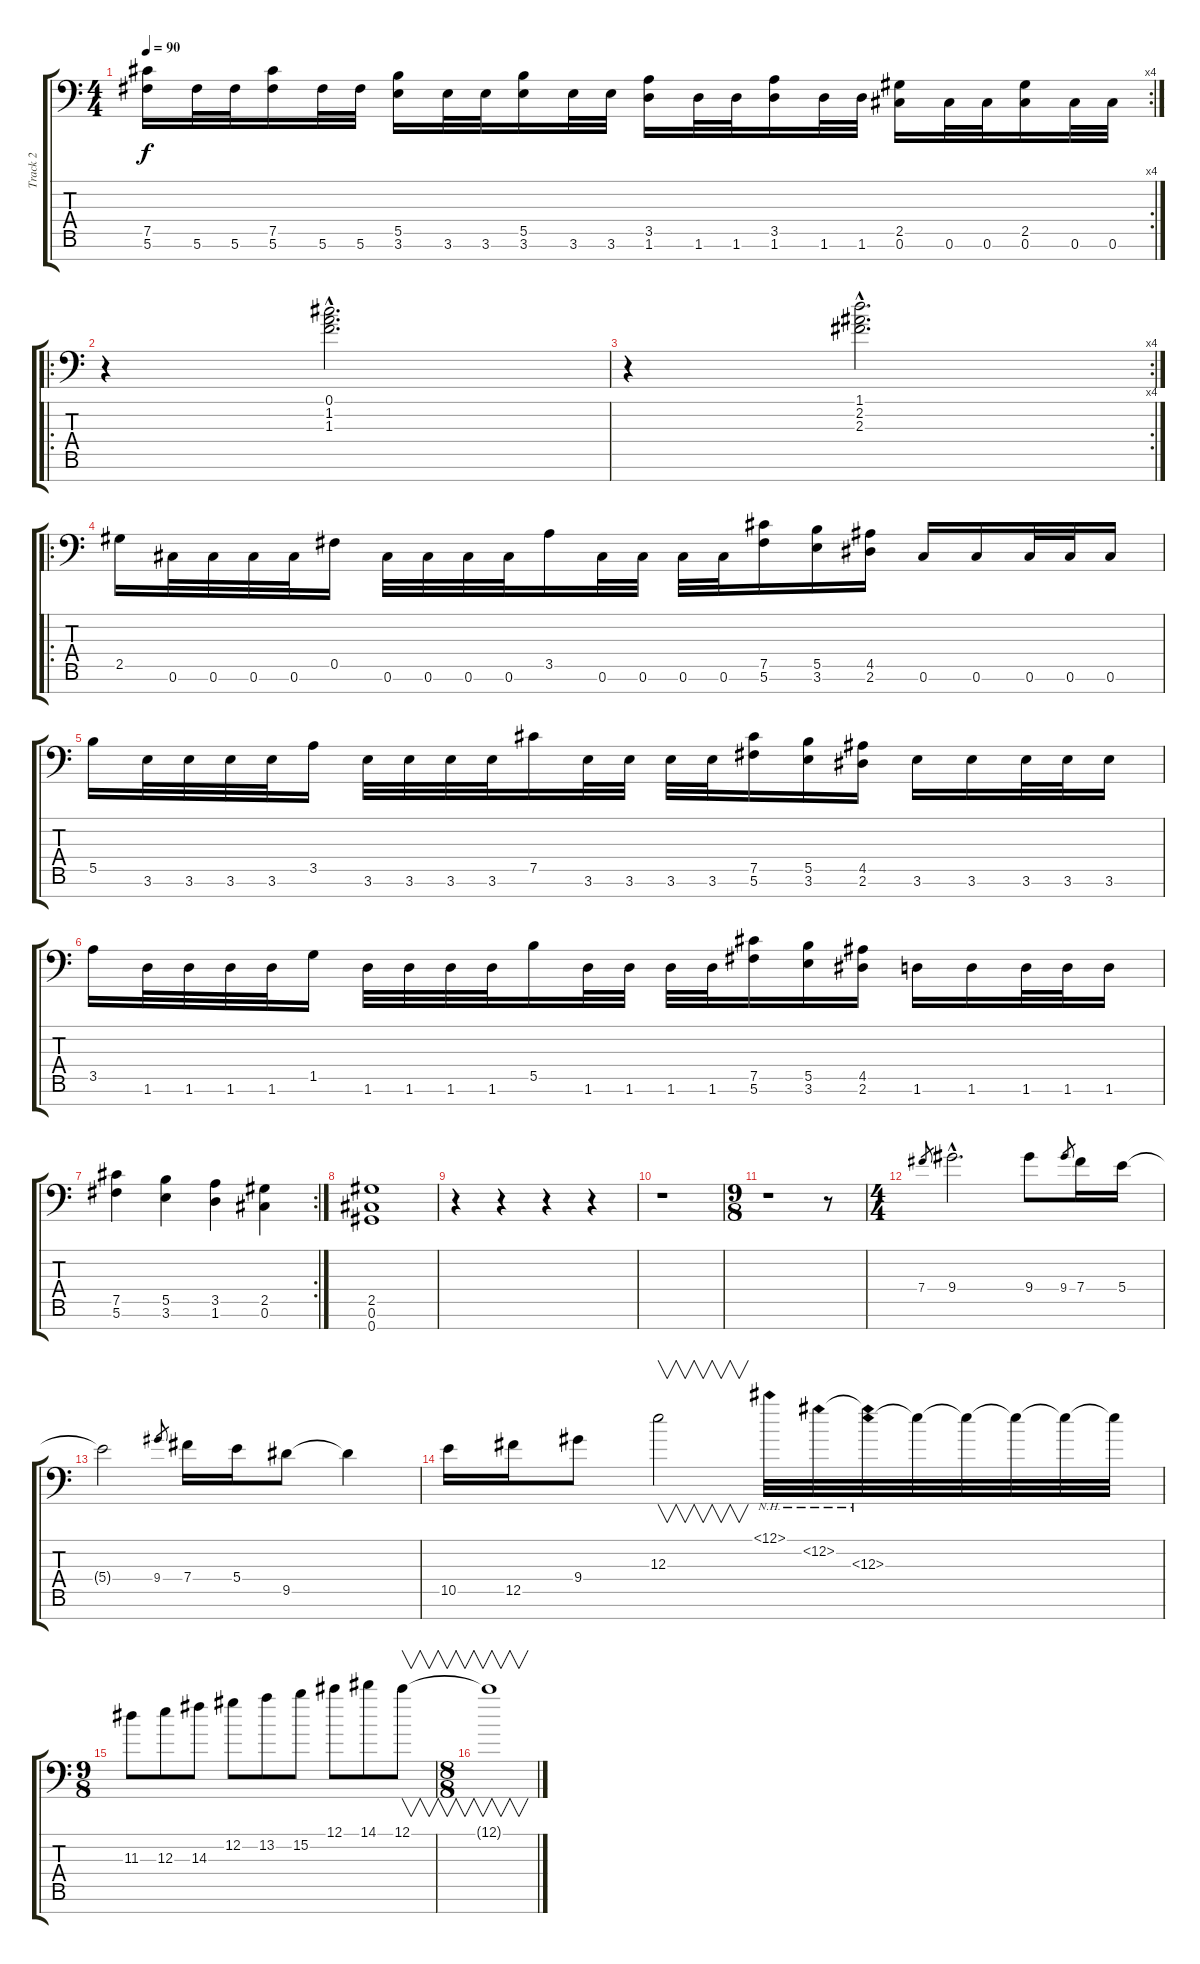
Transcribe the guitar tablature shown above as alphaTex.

\track ("Track 2" "Track 2") {instrument distortionguitar}
\staff {score tabs}
\tuning (Db4 Ab3 E3 B2 Gb2 Db2 Ab1) {hide}
\rc 4
\ts (4 4)
\tempo 90
\clef f4
\ks c
(7.5 5.6).16{dy f} 5.6.32 5.6.32 (7.5 5.6).16 5.6.32 5.6.32 (5.5 3.6).16 3.6.32 3.6.32 (5.5 3.6).16 3.6.32 3.6.32 (3.5 1.6).16 1.6.32 1.6.32 (3.5 1.6).16 1.6.32 1.6.32 (2.5 0.6).16 0.6.32 0.6.32 (2.5 0.6).16 0.6.32 0.6.32 |
\ro
r.4 (0.1{hac} 1.2{hac} 1.3{hac}).2{d} |
\rc 4
r.4 (1.1{hac} 2.2{hac} 2.3{hac}).2{d} |
\ro
2.5.16 0.6.32 0.6.32 0.6.32 0.6.32 0.5.16 0.6.32 0.6.32 0.6.32 0.6.32 3.5.16 0.6.32 0.6.32 0.6.32 0.6.32 (7.5 5.6).16 (5.5 3.6).16 (4.5 2.6).16 0.6.16 0.6.16 0.6.32 0.6.32 0.6.16 |
5.5.16 3.6.32 3.6.32 3.6.32 3.6.32 3.5.16 3.6.32 3.6.32 3.6.32 3.6.32 7.5.16 3.6.32 3.6.32 3.6.32 3.6.32 (7.5 5.6).16 (5.5 3.6).16 (4.5 2.6).16 3.6.16 3.6.16 3.6.32 3.6.32 3.6.16 |
3.5.16 1.6.32 1.6.32 1.6.32 1.6.32 1.5.16 1.6.32 1.6.32 1.6.32 1.6.32 5.5.16 1.6.32 1.6.32 1.6.32 1.6.32 (7.5 5.6).16 (5.5 3.6).16 (4.5 2.6).16 1.6.16 1.6.16 1.6.32 1.6.32 1.6.16 |
\rc 2
(7.5 5.6).4 (5.5 3.6).4 (3.5 1.6).4 (2.5 0.6).4 |
(2.5 0.6 0.7).1 |
r.4 r.4 r.4 r.4 |
r.1 |
\ts (9 8)
r.1 r.8 |
\ts (4 4)
7.4.8{gr} 9.4{hac}.2{d} 9.4.8 9.4.8{gr} 7.4.16 5.4.16 |
5.4{t}.2 9.4.8{gr} 7.4.16 5.4.16 9.5.8 9.5{t}.4 |
10.5.16 12.5.16 9.4.8 12.3.2{v} 12.1{nh}.32 12.2{nh}.32 (12.2{nh t} 12.3{nh}).32 12.3{t}.32 12.3{t}.32 12.3{t}.32 12.3{t}.32 12.3{t}.32 |
\ts (9 8)
11.3.8 12.3.8 14.3.8 12.2.8 13.2.8 15.2.8 12.1.8 14.1.8 12.1.8{v} |
\ts (8 8)
12.1{t}.1{v}
